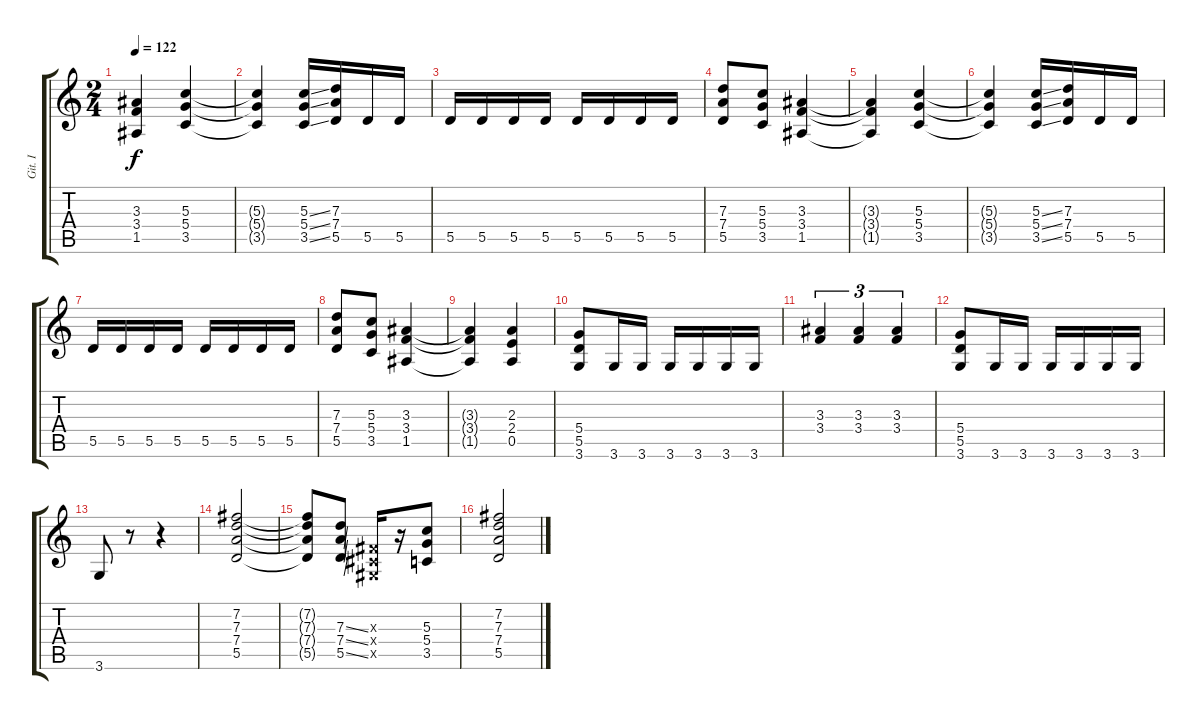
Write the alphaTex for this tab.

\track ("Git. I" "Git. I") {instrument distortionguitar}
\staff {score tabs}
\tuning (E4 B3 G3 D3 A2 E2) {hide}
\ts (2 4)
\tempo 122
\clef g2
\ks c
(3.3{t} 3.4{t} 1.5{t}).4{dy f} (5.3 5.4 3.5).4 |
(5.3{t} 5.4{t} 3.5{t}).4 (5.3{ss} 5.4{ss} 3.5{ss}).16 (7.3 7.4 5.5).16 5.5.16 5.5.16 |
5.5.16 5.5.16 5.5.16 5.5.16 5.5.16 5.5.16 5.5.16 5.5.16 |
(7.3 7.4 5.5).8 (5.3 5.4 3.5).8 (3.3 3.4 1.5).4 |
(3.3{t} 3.4{t} 1.5{t}).4 (5.3 5.4 3.5).4 |
(5.3{t} 5.4{t} 3.5{t}).4 (5.3{ss} 5.4{ss} 3.5{ss}).16 (7.3 7.4 5.5).16 5.5.16 5.5.16 |
5.5.16 5.5.16 5.5.16 5.5.16 5.5.16 5.5.16 5.5.16 5.5.16 |
(7.3 7.4 5.5).8 (5.3 5.4 3.5).8 (3.3 3.4 1.5).4 |
(3.3{t} 3.4{t} 1.5{t}).4 (2.3 2.4 0.5).4 |
(5.4 5.5 3.6).8 3.6.16 3.6.16 3.6.16 3.6.16 3.6.16 3.6.16 |
(3.3 3.4).4{tu (3 2)} (3.3 3.4).4{tu (3 2)} (3.3 3.4).4{tu (3 2)} |
(5.4 5.5 3.6).8 3.6.16 3.6.16 3.6.16 3.6.16 3.6.16 3.6.16 |
3.6.8 r.8 r.4 |
(7.2 7.3 7.4 5.5).2 |
(7.2{t} 7.3{t} 7.4{t} 5.5{t}).8 (7.3{ss} 7.4{ss} 5.5{ss}).8 (-1.3{x} -1.4{x} -1.5{x}).16 r.16 (5.3 5.4 3.5).8 |
(7.2 7.3 7.4 5.5).2
